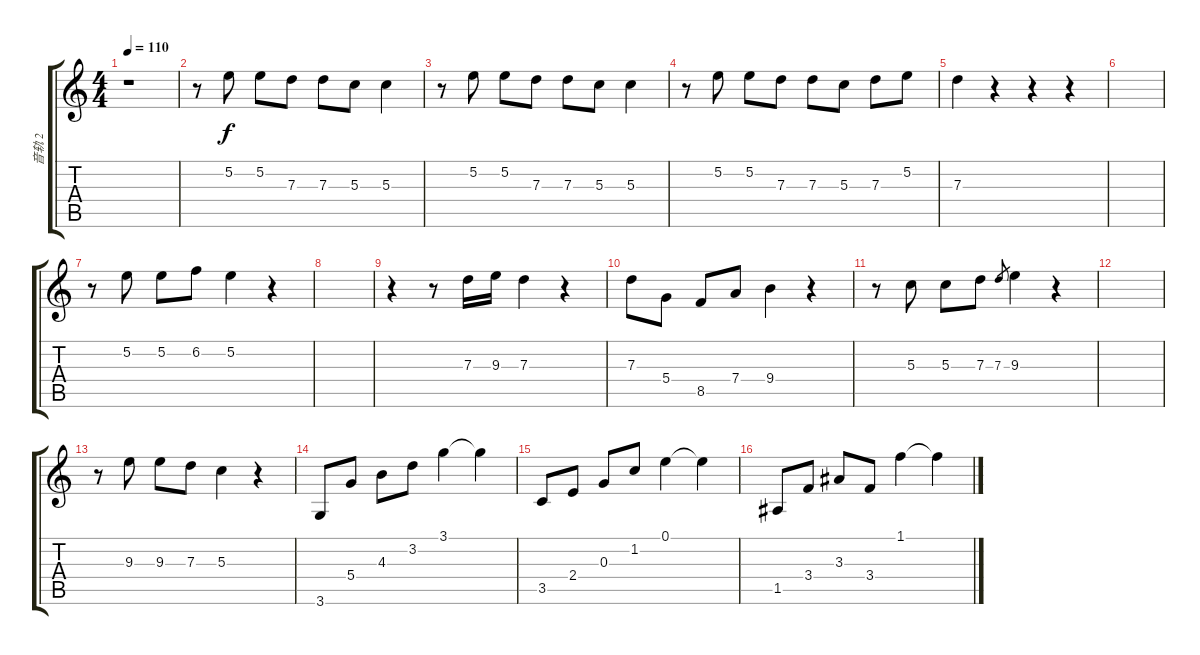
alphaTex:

\track ("音轨 2" "音轨 2") {instrument acousticguitarnylon}
\staff {score tabs}
\tuning (E4 B3 G3 D3 A2 E2) {hide}
\ts (4 4)
\tempo 110
\clef g2
\ks c
r.1{dy f instrument acousticguitarnylon} |
r.8 5.2.8 5.2.8 7.3.8 7.3.8 5.3.8 5.3.4 |
r.8 5.2.8 5.2.8 7.3.8 7.3.8 5.3.8 5.3.4 |
r.8 5.2.8 5.2.8 7.3.8 7.3.8 5.3.8 7.3.8 5.2.8 |
7.3.4 r.4 r.4 r.4 |
|
r.8 5.2.8 5.2.8 6.2.8 5.2.4 r.4 |
|
r.4 r.8 7.3.16 9.3.16 7.3.4 r.4 |
7.3.8 5.4.8 8.5.8 7.4.8 9.4.4 r.4 |
r.8 5.3.8 5.3.8 7.3.8 7.3.8{gr} 9.3.4 r.4 |
|
r.8 9.3.8 9.3.8 7.3.8 5.3.4 r.4 |
3.6.8 5.4.8 4.3.8 3.2.8 3.1.4 3.1{t}.4 |
3.5.8 2.4.8 0.3.8 1.2.8 0.1.4 0.1{t}.4 |
1.5.8 3.4.8 3.3.8 3.4.8 1.1.4 1.1{t}.4
